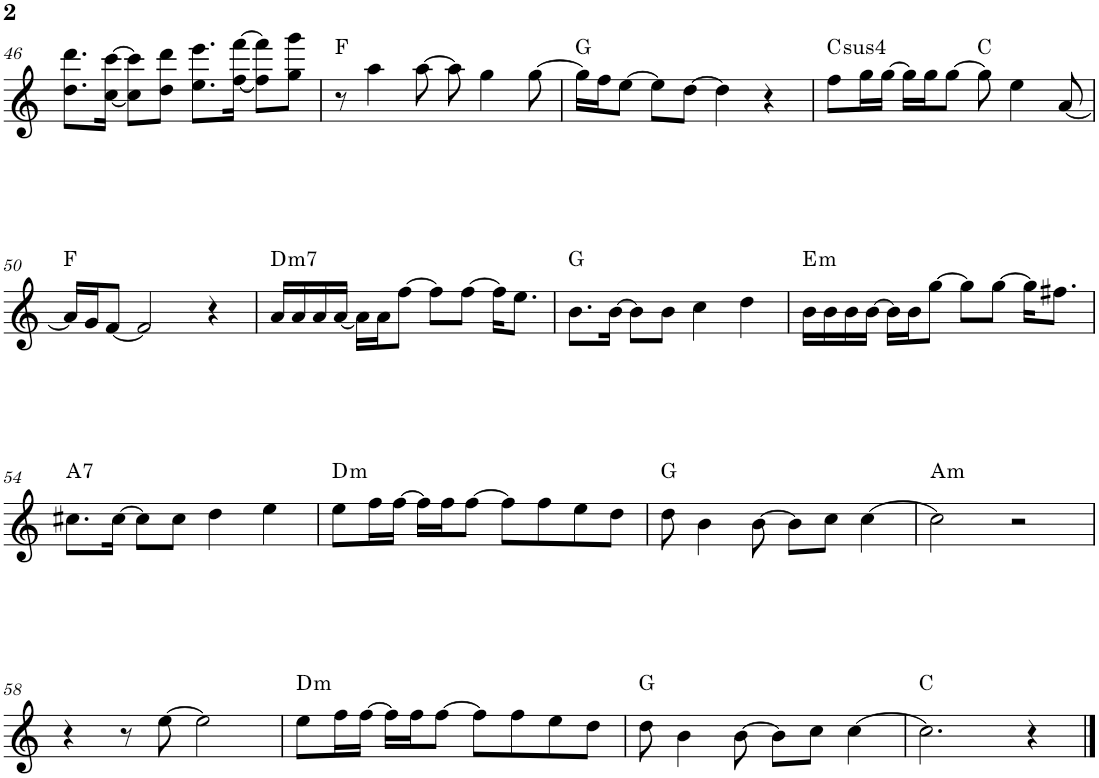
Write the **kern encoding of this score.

**kern	**harte
*part1	*part1
*staff1	*
*I"P1	*
!!LO:PB:g=z
*clefG2	*
*k[]	*
*M4/4	*
=46	=46
8.dd\ 8.ddd\L	.
[<16cc\ [>16ccc\Jk	.
8cc\] 8ccc\]L	.
8dd\ 8ddd\J	.
8.ee\ 8.eee\L	.
[<16ff\ [>16fff\Jk	.
8ff\] 8fff\]L	.
8gg\ 8ggg\J	.
=47	=47
8r	F:maj
4aa\	.
[>8aa\	.
8aa\]	.
4gg\	.
[>8gg\	.
=48	=48
16gg\LL]	G:maj
16ff\J	.
[>8ee\J	.
8ee\L]	.
[>8dd\J	.
4dd\]	.
4r	.
=49	=49
!	!LO:H:kt=4
8ff\L	C:sus4
16gg\L	.
[>16gg\JJ	.
16gg\LL]	.
16gg\J	.
[>8gg\J	.
8gg\]	C:maj
4ee\	.
[<8a/	.
!!LO:LB:g=z
=50	=50
16a/LL]	F:maj
16g/J	.
[<8f/J	.
2f/]	.
4r	.
=51	=51
!	!LO:H:kt=m7
16a/LL	D:min7
16a/	.
16a/	.
[<16a/JJ	.
16a\LL]	.
16a\J	.
[>8ff\J	.
8ff\L]	.
[>8ff\J	.
16ff\KL]	.
8.ee\J	.
=52	=52
8.b\L	G:maj
[>16b\Jk	.
8b\L]	.
8b\J	.
4cc\	.
4dd\	.
=53	=53
!	!LO:H:kt=m
16b\LL	E:min
16b\	.
16b\	.
[>16b\JJ	.
16b\LL]	.
16b\J	.
[>8gg\J	.
8gg\L]	.
[>8gg\J	.
16gg\KL]	.
8.ff#X\J	.
!!LO:LB:g=z
=54	=54
!	!LO:H:kt=7
8.cc#X\L	A:7
[>16cc#\Jk	.
8cc#\L]	.
8cc#\J	.
4dd\	.
4ee\	.
=55	=55
!	!LO:H:kt=m
8ee\L	D:min
16ff\L	.
[>16ff\JJ	.
16ff\LL]	.
16ff\J	.
[>8ff\J	.
8ff\L]	.
8ff\	.
8ee\	.
8dd\J	.
=56	=56
8dd\	G:maj
4b\	.
[>8b\	.
8b\L]	.
8cc\J	.
[>4cc\	.
=57	=57
!	!LO:H:kt=m
2cc\]	A:min
2r	.
!!LO:LB:g=z
=58	=58
4r	.
8r	.
[>8ee\	.
2ee\]	.
=59	=59
!	!LO:H:kt=m
8ee\L	D:min
16ff\L	.
[>16ff\JJ	.
16ff\LL]	.
16ff\J	.
[>8ff\J	.
8ff\L]	.
8ff\	.
8ee\	.
8dd\J	.
=60	=60
8dd\	G:maj
4b\	.
[>8b\	.
8b\L]	.
8cc\J	.
[>4cc\	.
=61	=61
2.cc\]	C:maj
4r	.
==	==
*-	*-
